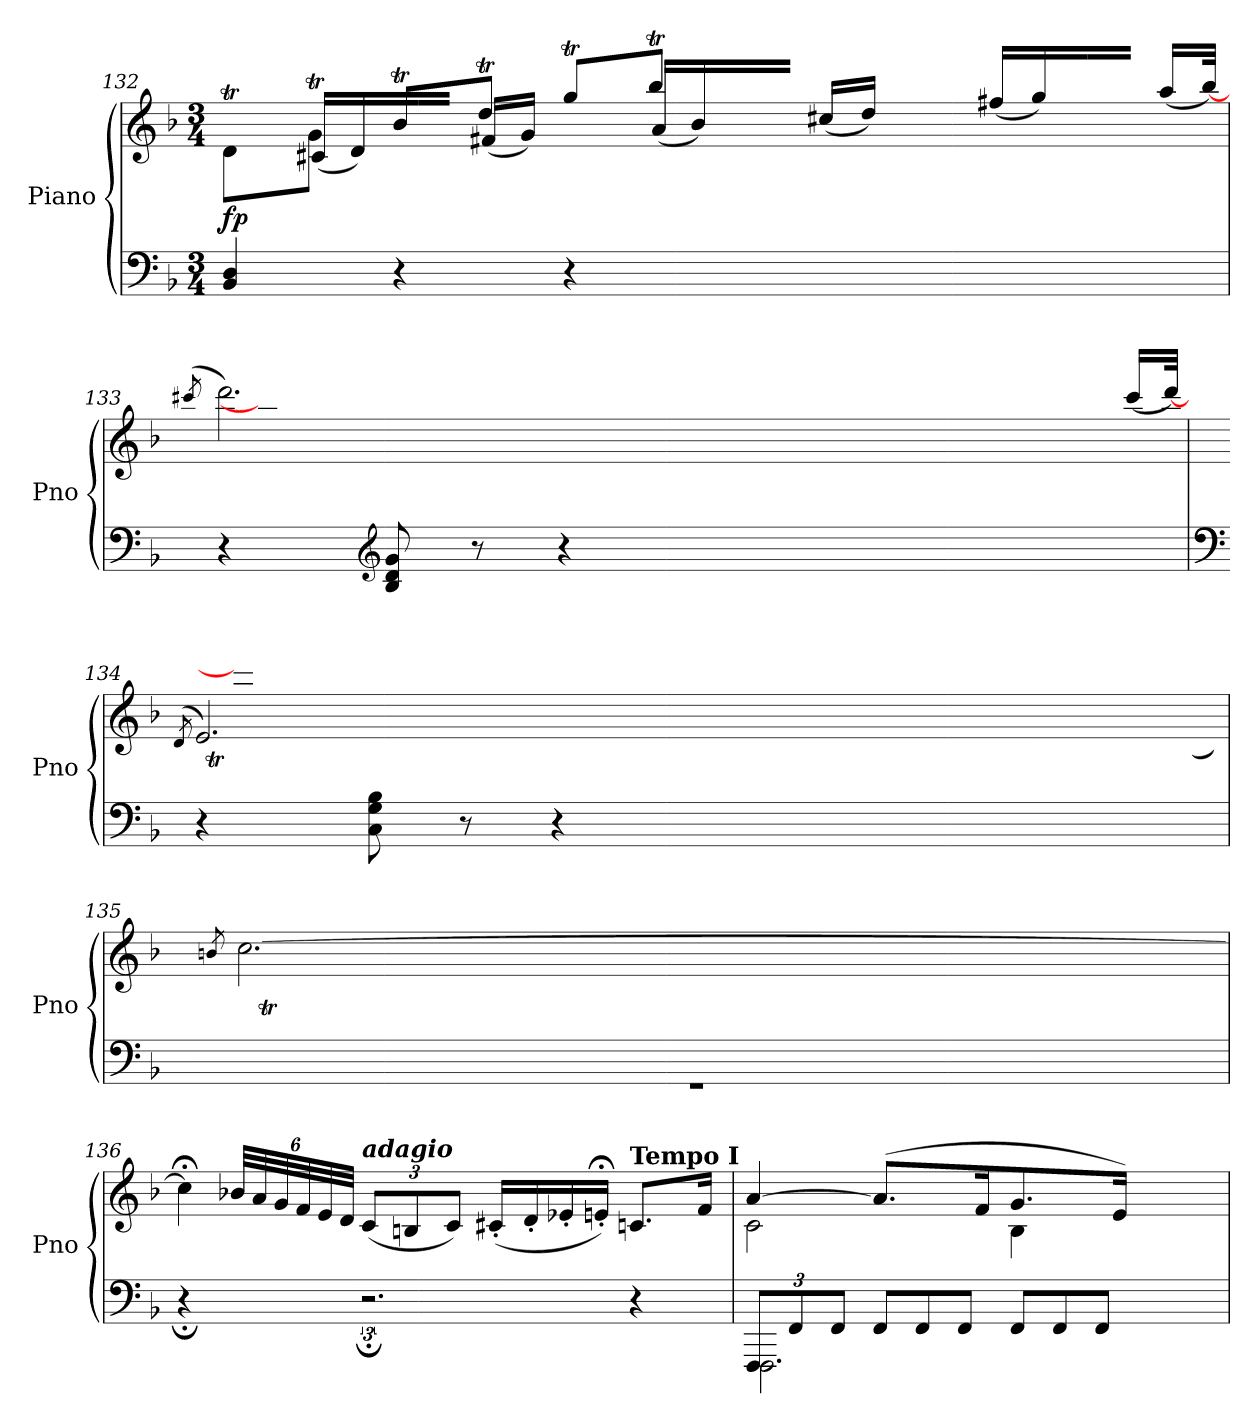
**kern	**kern	**dynam
*part1	*part1	*part1
*staff2	*staff1	*staff1/2
*I"Piano	*	*
*I'Pno	*	*
!!LO:LB:g=z
*clefF4	*clefG2	*
*k[b-]	*k[b-]	*
*M3/4	*M3/4	*
=132	=132	=132
*^	*^	*
!	!	!	!	!LO:DY:b
2.ryy	4BB-/ 4D/	8dT\L	16eLLyy	fp
.	.	.	16dJJyy	.
.	.	8gT\J	(16c#X/LL	.
.	.	.	16d/)	.
.	4r	8b-T/L	16ayy	.
.	.	.	16gJJyy	.
.	.	8ddT/J	(16f#X/LL	.
.	.	.	16g/JJ)	.
.	4r	8ggT/L	16ccLLyy	.
.	.	.	16b-JJyy	.
.	.	8bb-T/J	(16a/LL	.
.	.	.	16b-/)	.
2ryy	2ryy	2ryy	16eeyy	.
.	.	.	16ddJJyy	.
.	.	.	(16cc#X/LL	.
.	.	.	16dd/JJ)	.
.	.	.	16aaLLyy	.
.	.	.	16ggJJyy	.
.	.	.	(16ff#X/LL	.
.	.	.	16gg/)	.
8..ryy	8..ryy	8..ryy	16cccyy	.
.	.	.	16bb-JJyy	.
.	.	.	(16aa/LL	.
.	.	.	[32bb-/JJ)	.
!!LO:LB:g=z	!!
=133	=133	=133	=133	=133
.	.	(8qccc#X/	.	.
2.ryy	4r	2.ddd\)	16ccc#LLyy	.
.	.	.	32bb-/JJ]	.
.	.	.	16dddyy	.
.	.	.	16ccc#yy	.
.	.	.	16dddyy	.
*clefG2	*	*	*	*
.	8B-/ 8d/ 8g/	.	.	.
.	.	.	16ccc#yy	.
.	.	.	16dddyy	.
.	8r	.	.	.
.	.	.	16ccc#yy	.
.	.	.	16dddJJyy	.
.	4r	.	.	.
.	.	.	16ccc#LLyy	.
.	.	.	16dddyy	.
.	.	.	16ccc#yy	.
.	.	.	16dddyy	.
2.ryy	2.ryy	2.ryy	.	.
.	.	.	16ccc#yy	.
.	.	.	16dddyy	.
.	.	.	16ccc#yy	.
.	.	.	16dddJJyy	.
.	.	.	16ccc#LLyy	.
.	.	.	16dddyy	.
.	.	.	16ccc#yy	.
.	.	.	16dddyy	.
.	.	.	16ccc#yy	.
.	.	.	16dddJJyy	.
.	.	.	(16ccc#/LL	.
.	.	.	[32ddd/JJ)	.
!!LO:LB:g=z	!!
=134	=134	=134	=134	=134
*clefF4	*	*	*	*
.	.	(8qd/	.	.
2.ryy	4r	2.e/)	16dTLLyy	.
.	.	.	32ddd/JJ]	.
.	.	.	16eyy	.
.	.	.	16fyy	.
.	.	.	16eyy	.
.	8C\ 8G\ 8B-\	.	.	.
.	.	.	16fyy	.
.	.	.	16eyy	.
.	8r	.	.	.
.	.	.	16fyy	.
.	.	.	16eJJyy	.
.	4r	.	.	.
.	.	.	16fLLyy	.
.	.	.	16eyy	.
.	.	.	16fyy	.
.	.	.	16eyy	.
2ryy	2ryy	2ryy	.	.
.	.	.	16fyy	.
.	.	.	16eyy	.
.	.	.	16fyy	.
.	.	.	16eJJyy	.
.	.	.	16fLLyy	.
.	.	.	16eyy	.
.	.	.	16fyy	.
.	.	.	16eyy	.
8..ryy	8..ryy	8..ryy	.	.
.	.	.	16fyy	.
.	.	.	16eyy	.
*	*	*	*Xtuplet	*
.	.	.	48eJJkyy	.
.	.	.	(48dTTT/LLL	.
.	.	.	48e/JJJ)	.
=135	=135	=135	=135	=135
.	.	8qbn/	.	.
!	!	!	!	!LO:DY:b
2.ryy	2.r	[2.cc\	32btLLLyy	other-dynamics
.	.	.	32ccyy	.
.	.	.	32byy	.
.	.	.	32ccyy	.
.	.	.	32byy	.
.	.	.	32ccyy	.
.	.	.	32byy	.
.	.	.	32ccJJJyy	.
.	.	.	32bLLLyy	.
.	.	.	32ccyy	.
.	.	.	32byy	.
.	.	.	32ccyy	.
.	.	.	32byy	.
.	.	.	32ccyy	.
.	.	.	32byy	.
.	.	.	32ccJJJyy	.
.	.	.	32bLLLyy	.
.	.	.	32ccyy	.
.	.	.	32byy	.
.	.	.	32ccyy	.
.	.	.	32byy	.
.	.	.	32ccyy	.
.	.	.	32bTTTyy	.
.	.	.	[32ccJJJyy	.
!!LO:LB:g=z	!!
=136	=136	=136	=136	=136
2.ryy	4r;<	4cc;\]	8ccyy]	.
.	.	.	48b-X/LL	.
.	.	.	48a/	.
.	.	.	48g/	.
.	.	.	48f/	.
.	.	.	48e/	.
.	.	.	48d/JJ	.
*	*	*tuplet	*	*
*	*	*Xbrackettup	*	*
!	!	!LO:TX:a:Bi:t=adagio	!	!
.	3.r;<	(>12c/L	2.ryy	.
.	.	12Bn/	.	.
.	.	12c/J)	.	.
.	.	(16c#X'/LL	.	.
.	.	16d'/	.	.
.	.	16e-X'/	.	.
.	.	16en;<'/JJ)	.	.
!	!	!LO:TX:a:B:t=Tempo I	!	!
4ryy	4r	8.cn/L	.	.
.	.	16f/Jk	.	.
=137	=137	=137	=137	=137
*	*Xbrackettup	*	*	*
*	*^	*	*	*
2.ryy	12FFF/L	2.FFF\	[4a/	2c\	.
.	12FF/	.	.	.	.
.	12FF/J	.	.	.	.
*	*Xtuplet	*	*	*	*
.	12FF/L	.	(8.a/L]	.	.
.	12FF/	.	.	.	.
.	12FF/J	.	.	.	.
.	.	.	16f/K	.	.
.	12FF/L	.	8.g/	4B-\	.
.	12FF/	.	.	.	.
.	12FF/J	.	.	.	.
.	.	.	16e/Jk)	.	.
4ryy	4ryy	4ryy	4ryy	4ryy	.
*v	*v	*v	*	*	*
*	*v	*v	*
=	=	=
*-	*-	*-
